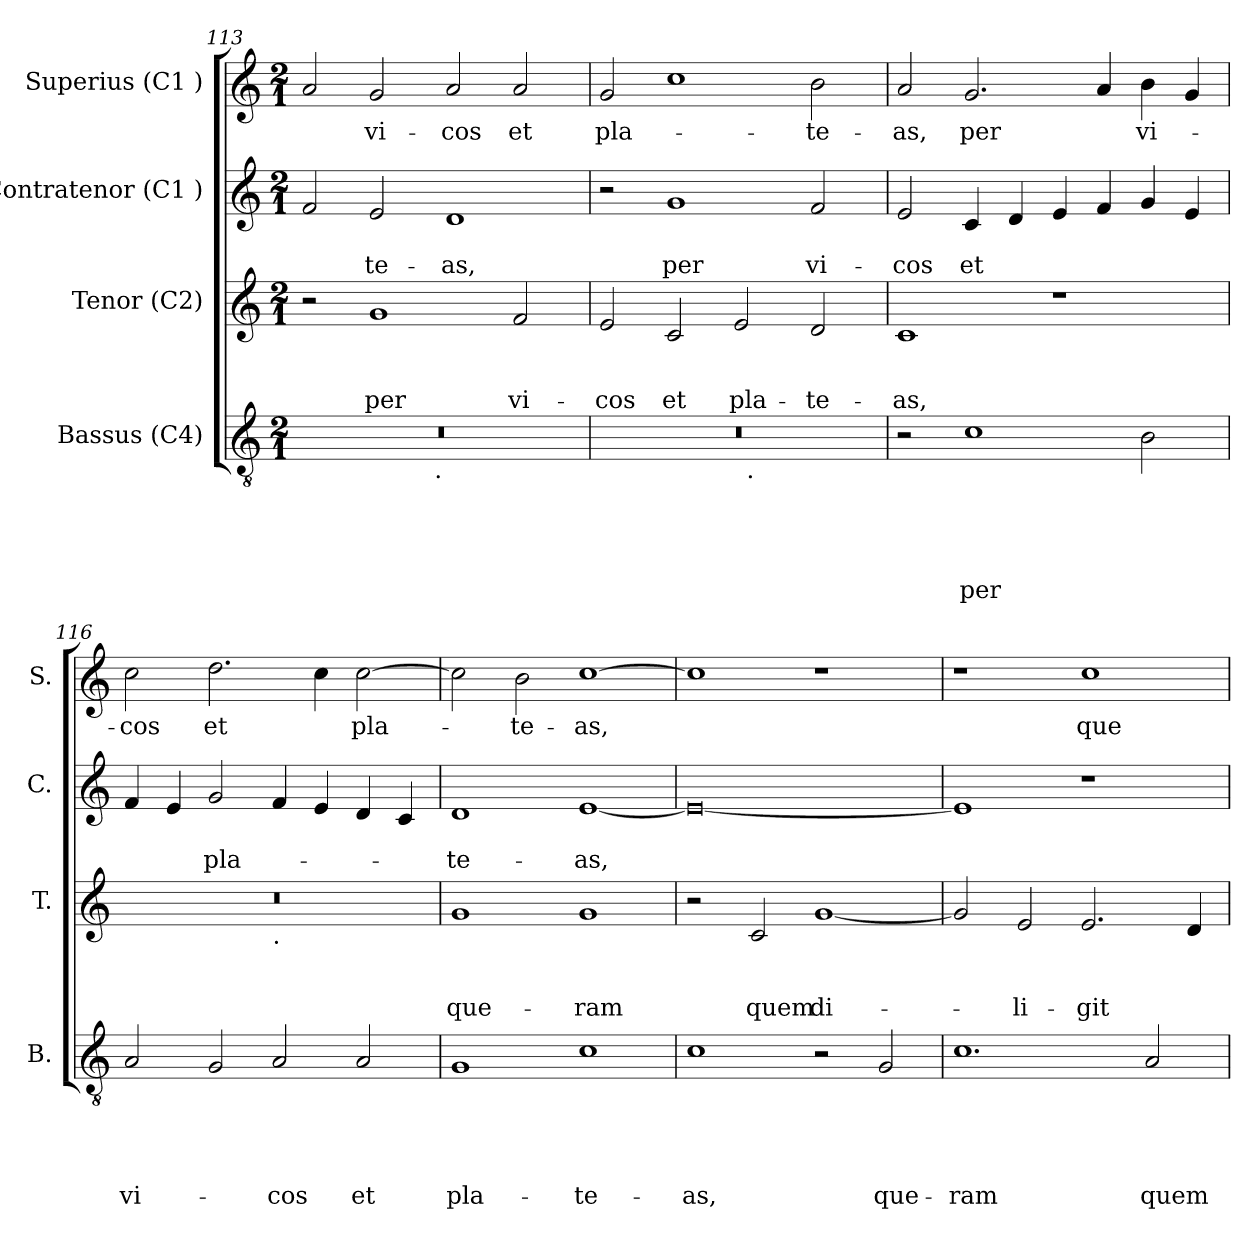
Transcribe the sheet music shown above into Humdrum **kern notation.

**kern	**text	**text	**text	**text	**text	**kern	**text	**text	**text	**kern	**text	**text	**kern	**text
*part4	*part4	*part4	*part4	*part4	*part4	*part3	*part3	*part3	*part3	*part2	*part2	*part2	*part1	*part1
*staff4	*staff4	*staff4	*staff4	*staff4	*staff4	*staff3	*staff3	*staff3	*staff3	*staff2	*staff2	*staff2	*staff1	*staff1
*I"Bassus (C4)	*	*	*	*	*	*I"Tenor (C2)	*	*	*	*I"Contratenor (C1 )	*	*	*I"Superius (C1 )	*
*I'B.	*	*	*	*	*	*I'T.	*	*	*	*I'C.	*	*	*I'S.	*
*clefGv2	*	*	*	*	*	*clefG2	*	*	*	*clefG2	*	*	*clefG2	*
*k[]	*	*	*	*	*	*k[]	*	*	*	*k[]	*	*	*k[]	*
*C:	*	*	*	*	*	*C:	*	*	*	*C:	*	*	*C:	*
*M2/1	*	*	*	*	*	*M2/1	*	*	*	*M2/1	*	*	*M2/1	*
=113	=113	=113	=113	=113	=113	=113	=113	=113	=113	=113	=113	=113	=113	=113
*^	*	*	*	*	*	*	*	*	*	*	*	*	*	*
0r	2ryy	.	.	.	.	.	2r	.	.	.	2f/	.	.	2a/	.
!	!	!	!	!	!	!	!	!	!	!LO:LY:b	!	!	!LO:LY:b	!	!LO:LY:b
.	4...ryy	.	.	.	.	.	1g	.	.	per	2e/	.	-te-	2g/	vi-
!	!LO:TX:b:t=.	!	!	!	!	!	!	!	!	!	!	!	!	!	!
.	1ryy	.	.	.	.	.	.	.	.	.	.	.	.	.	.
!	!	!	!	!	!	!	!	!	!	!	!	!	!LO:LY:b	!	!LO:LY:b
.	.	.	.	.	.	.	.	.	.	.	1d	.	-as,	2a/	-cos
!	!	!	!	!	!	!	!	!	!	!LO:LY:b	!	!	!	!	!LO:LY:b
.	.	.	.	.	.	.	2f/	.	.	vi-	.	.	.	2a/	et
.	32ryy	.	.	.	.	.	.	.	.	.	.	.	.	.	.
!!LO:LB:g=z
=114	=114	=114	=114	=114	=114	=114	=114	=114	=114	=114	=114	=114	=114	=114	=114
!	!	!	!	!	!	!	!	!	!	!LO:LY:b	!	!	!	!	!LO:LY:b
0r	1ryy	.	.	.	.	.	2e/	.	.	-cos	2r	.	.	2g/	pla-
!	!	!	!	!	!	!	!	!	!	!LO:LY:b	!	!	!LO:LY:b	!	!
.	.	.	.	.	.	.	2c/	.	.	et	1g	.	per	1cc	.
!	!	!	!	!	!	!	!	!	!	!LO:LY:b	!	!	!	!	!
.	32ryy	.	.	.	.	.	2e/	.	.	pla-	.	.	.	.	.
!	!LO:TX:b:t=.	!	!	!	!	!	!	!	!	!	!	!	!	!	!
.	2ryy	.	.	.	.	.	.	.	.	.	.	.	.	.	.
!	!	!	!	!	!	!	!	!	!	!LO:LY:b	!	!	!LO:LY:b	!	!LO:LY:b
.	.	.	.	.	.	.	2d/	.	.	-te-	2f/	.	vi-	2b\	-te-
.	4...ryy	.	.	.	.	.	.	.	.	.	.	.	.	.	.
=115	=115	=115	=115	=115	=115	=115	=115	=115	=115	=115	=115	=115	=115	=115	=115
!	!	!	!	!	!	!	!	!	!	!LO:LY:b	!	!	!LO:LY:b	!	!LO:LY:b
*v	*v	*	*	*	*	*	*	*	*	*	*	*	*	*	*
2r	.	.	.	.	.	1c	.	.	-as,	2e/	.	-cos	2a/	-as,
!	!	!	!	!	!LO:LY:b	!	!	!	!	!	!	!LO:LY:b	!	!LO:LY:b
1c	.	.	.	.	per	.	.	.	.	4c/	.	et	2.g/	per
.	.	.	.	.	.	.	.	.	.	4d/	.	.	.	.
.	.	.	.	.	.	1r	.	.	.	4e/	.	.	.	.
.	.	.	.	.	.	.	.	.	.	4f/	.	.	4a/	.
!	!	!	!	!	!	!	!	!	!	!	!	!	!	!LO:LY:b
2B\	.	.	.	.	.	.	.	.	.	4g/	.	.	4b\	vi-
.	.	.	.	.	.	.	.	.	.	4e/	.	.	4g/	.
=116	=116	=116	=116	=116	=116	=116	=116	=116	=116	=116	=116	=116	=116	=116
!	!	!	!	!	!LO:LY:b	!	!	!	!	!	!	!	!	!LO:LY:b
*	*	*	*	*	*	*^	*	*	*	*	*	*	*	*
2A/	.	.	.	.	vi-	0r	1ryy	.	.	.	4f/	.	.	2cc\	-cos
.	.	.	.	.	.	.	.	.	.	.	4e/	.	.	.	.
!	!	!	!	!	!	!	!	!	!	!	!	!	!LO:LY:b	!	!LO:LY:b
2G/	.	.	.	.	.	.	.	.	.	.	2g/	.	pla-	2.dd\	et
!	!	!	!	!	!	!	!LO:TX:b:t=.	!	!	!	!	!	!	!	!
!	!	!	!	!	!LO:LY:b	!	!	!	!	!	!	!	!	!	!
2A/	.	.	.	.	-cos	.	1ryy	.	.	.	4f/	.	.	.	.
.	.	.	.	.	.	.	.	.	.	.	4e/	.	.	4cc\	.
!	!	!	!	!	!LO:LY:b	!	!	!	!	!	!	!	!	!	!LO:LY:b
2A/	.	.	.	.	et	.	.	.	.	.	4d/	.	.	[>2cc\	pla-
.	.	.	.	.	.	.	.	.	.	.	4c/	.	.	.	.
=117	=117	=117	=117	=117	=117	=117	=117	=117	=117	=117	=117	=117	=117	=117	=117
!	!	!	!	!	!LO:LY:b	!	!	!	!	!LO:LY:b	!	!	!LO:LY:b	!	!
*	*	*	*	*	*	*v	*v	*	*	*	*	*	*	*	*
1G	.	.	.	.	pla-	1g	.	.	que-	1d	.	-te-	2cc\]	.
!	!	!	!	!	!	!	!	!	!	!	!	!	!	!LO:LY:b
.	.	.	.	.	.	.	.	.	.	.	.	.	2b\	-te-
!	!	!	!	!	!LO:LY:b	!	!	!	!LO:LY:b	!	!	!LO:LY:b	!	!LO:LY:b
1c	.	.	.	.	-te-	1g	.	.	-ram	[>1e	.	-as,	[>1cc	-as,
!!LO:PB:g=z
=118	=118	=118	=118	=118	=118	=118	=118	=118	=118	=118	=118	=118	=118	=118
!	!	!	!	!	!LO:LY:b	!	!	!	!	!	!	!	!	!
1c	.	.	.	.	-as,	2r	.	.	.	0e_	.	.	1cc]	.
!	!	!	!	!	!	!	!	!	!LO:LY:b	!	!	!	!	!
.	.	.	.	.	.	2c/	.	.	quem	.	.	.	.	.
!	!	!	!	!	!	!	!	!	!LO:LY:b	!	!	!	!	!
2r	.	.	.	.	.	[<1g	.	.	di-	.	.	.	1r	.
!	!	!	!	!	!LO:LY:b	!	!	!	!	!	!	!	!	!
2G/	.	.	.	.	que-	.	.	.	.	.	.	.	.	.
=119	=119	=119	=119	=119	=119	=119	=119	=119	=119	=119	=119	=119	=119	=119
!	!	!	!	!	!LO:LY:b	!	!	!	!	!	!	!	!	!
1.c	.	.	.	.	-ram	2g/]	.	.	.	1e]	.	.	1r	.
!	!	!	!	!	!	!	!	!	!LO:LY:b	!	!	!	!	!
.	.	.	.	.	.	2e/	.	.	-li-	.	.	.	.	.
!	!	!	!	!	!	!	!	!	!LO:LY:b	!	!	!	!	!LO:LY:b
.	.	.	.	.	.	2.e/	.	.	-git	1r	.	.	1cc	que-
!	!	!	!	!	!LO:LY:b	!	!	!	!	!	!	!	!	!
2A/	.	.	.	.	quem	.	.	.	.	.	.	.	.	.
.	.	.	.	.	.	4d/	.	.	.	.	.	.	.	.
=	=	=	=	=	=	=	=	=	=	=	=	=	=	=
*-	*-	*-	*-	*-	*-	*-	*-	*-	*-	*-	*-	*-	*-	*-
